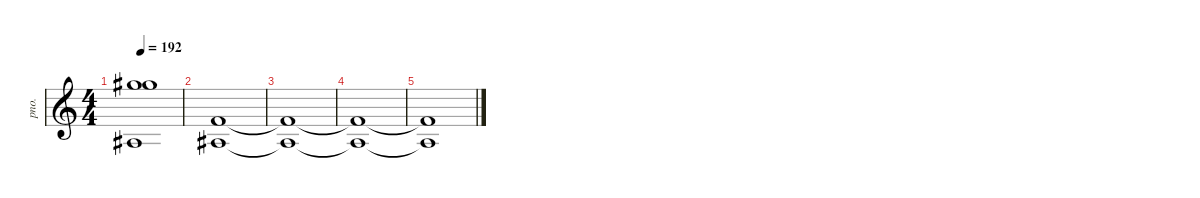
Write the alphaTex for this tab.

\defaultSystemsLayout 4
\hideDynamics
\bracketExtendMode nobrackets
\track ("Acoustic Piano" "pno.") {multiBarRest instrument acousticgrandpiano}
\staff {score}
\tuning (E4 B3 G3 D3 A2 E2)
\ts (4 4)
\tempo 192
\clef g2
\ks c
(16.1{t acc #} 16.1{t acc #} 3.3{t acc #}).1{dy mf} |
(3.3{acc #} 1.1).1 |
(3.3{t acc #} 1.1{t}).1 |
(3.3{t acc #} 1.1{t}).1 |
(3.3{t acc #} 1.1{t}).1
